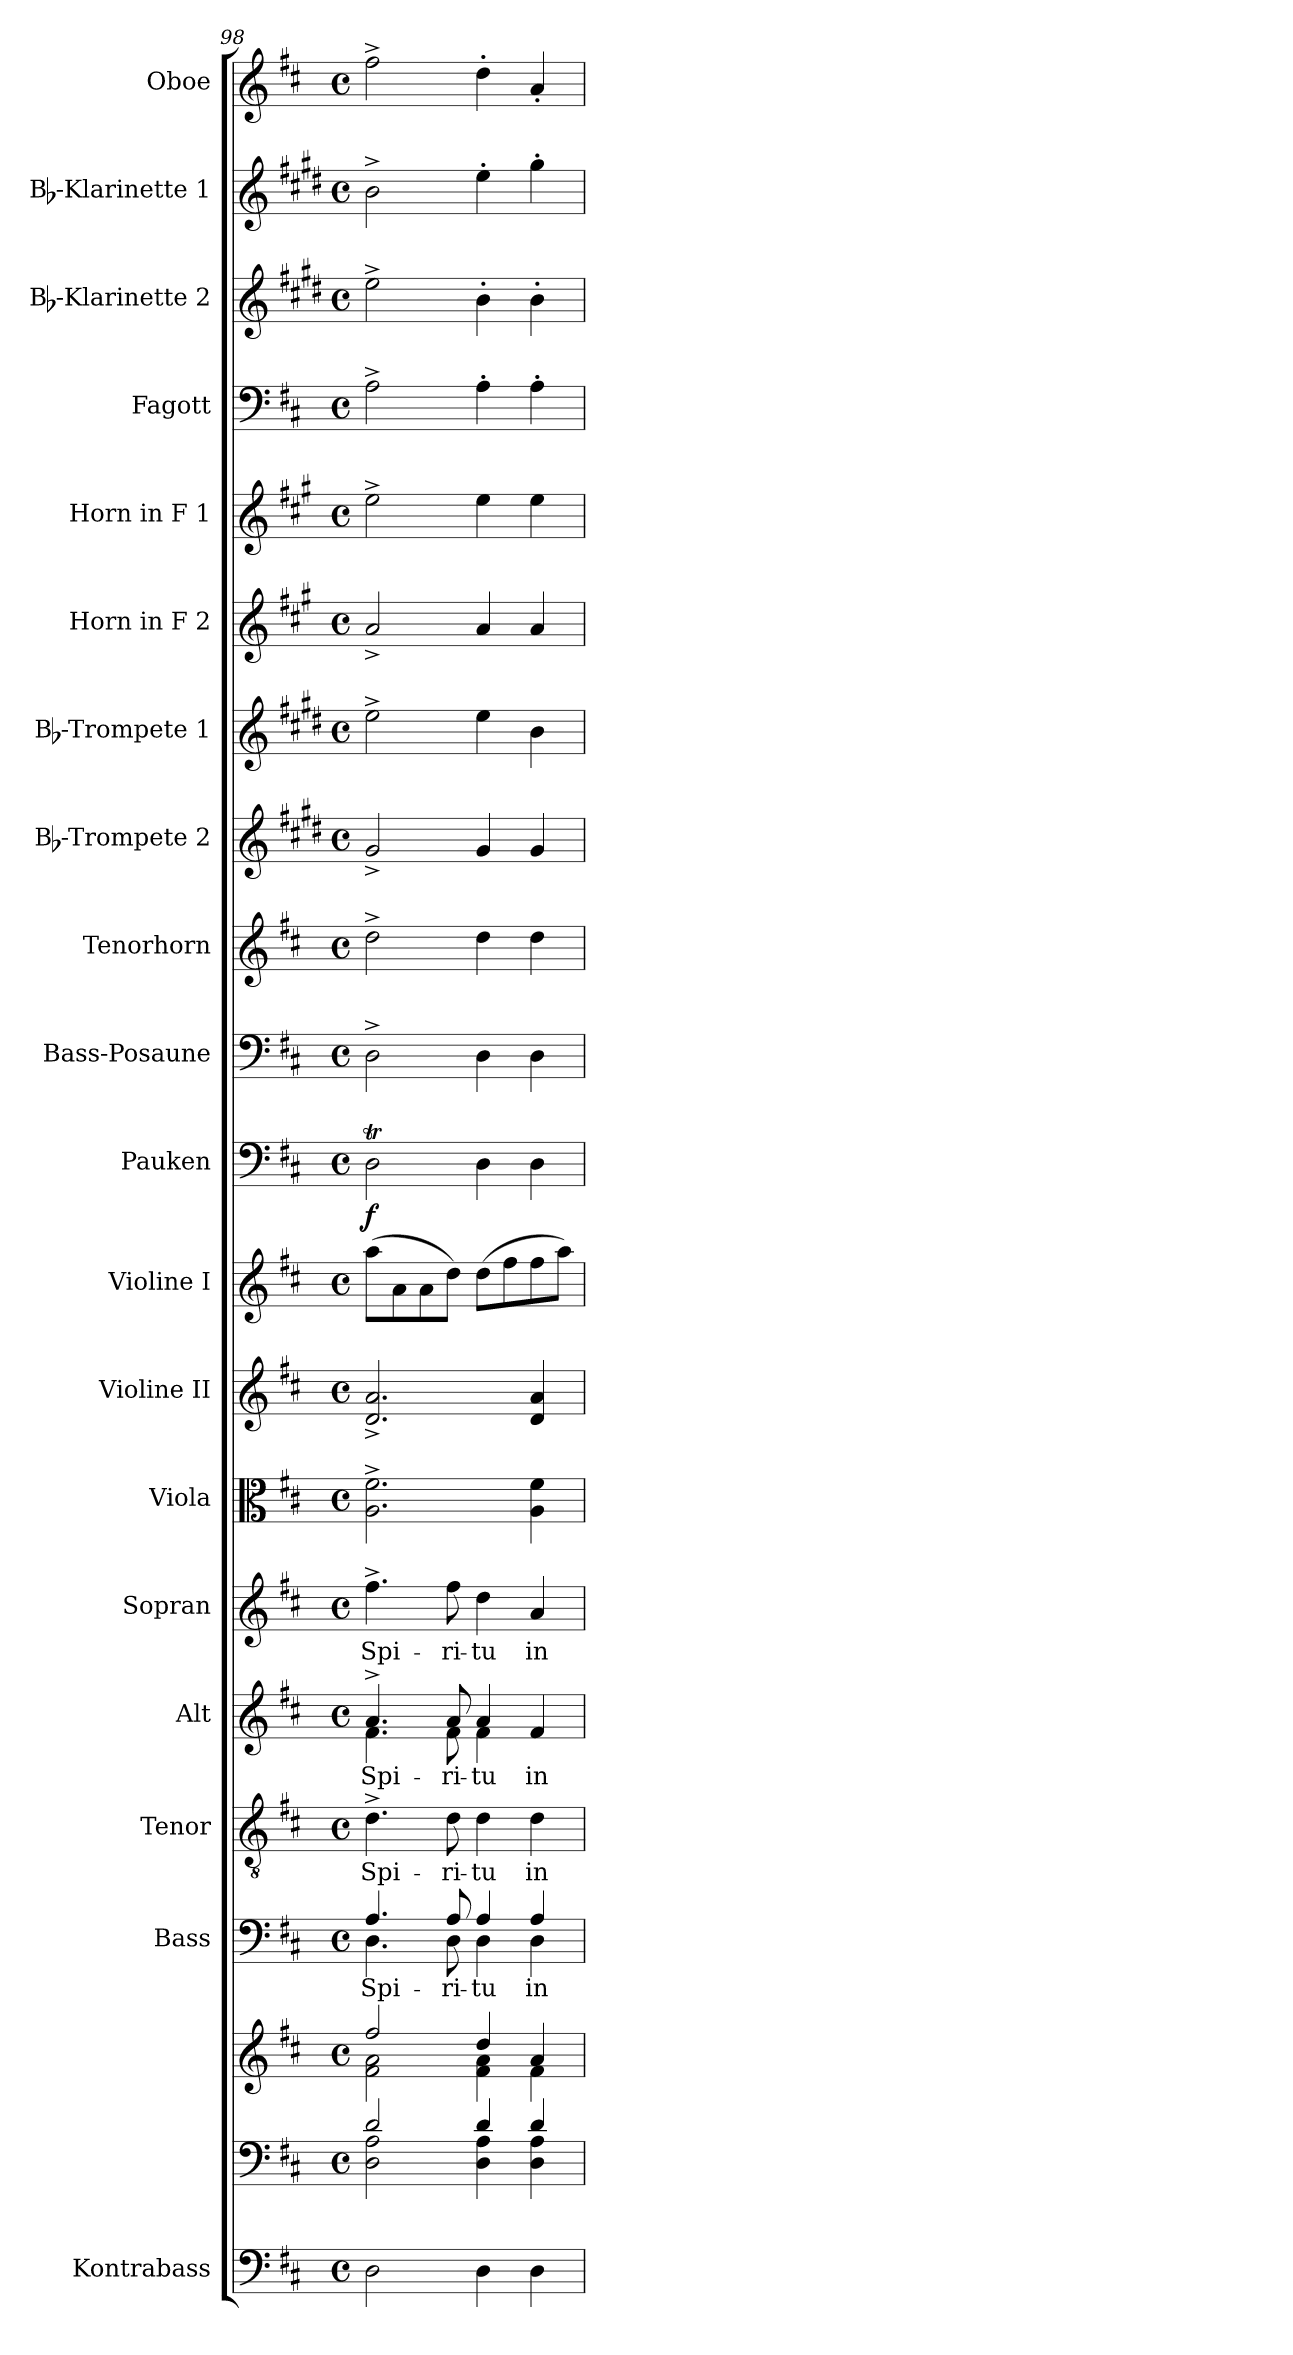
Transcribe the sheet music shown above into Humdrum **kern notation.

**kern	**kern	**kern	**kern	**text	**kern	**text	**kern	**text	**kern	**text	**kern	**kern	**kern	**kern	**dynam	**kern	**kern	**kern	**kern	**kern	**kern	**kern	**kern	**kern	**kern
*part20	*part19	*part19	*part18	*part18	*part17	*part17	*part16	*part16	*part15	*part15	*part14	*part13	*part12	*part11	*part11	*part10	*part9	*part8	*part7	*part6	*part5	*part4	*part3	*part2	*part1
*staff21	*staff20	*staff19	*staff18	*staff18	*staff17	*staff17	*staff16	*staff16	*staff15	*staff15	*staff14	*staff13	*staff12	*staff11	*staff11	*staff10	*staff9	*staff8	*staff7	*staff6	*staff5	*staff4	*staff3	*staff2	*staff1
*I"Kontrabass	*	*	*I"Bass	*	*I"Tenor	*	*I"Alt	*	*I"Sopran	*	*I"Viola	*I"Violine II	*I"Violine I	*I"Pauken	*	*I"Bass-Posaune	*I"Tenorhorn	*I"Bb-Trompete 2	*I"Bb-Trompete 1	*I"Horn in F 2	*I"Horn in F 1	*I"Fagott	*I"Bb-Klarinette 2	*I"Bb-Klarinette 1	*I"Oboe
*I'Kb.	*	*	*I'B.	*	*I'T.	*	*I'A.	*	*I'S.	*	*I'Vla.	*I'Vl. II	*I'Vl. I	*I'Pk.	*	*I'B. Pos.	*I'T. Hrn.	*I'Bb Trp. 2	*I'Bb Trp. 1	*	*	*I'Fg.	*I'Bb Kl. 2	*I'Bb Kl. 1	*I'Ob.
*clefF4	*clefF4	*clefG2	*clefF4	*	*clefGv2	*	*clefG2	*	*clefG2	*	*clefC3	*clefG2	*clefG2	*clefF4	*	*clefF4	*clefG2	*clefG2	*clefG2	*clefG2	*clefG2	*clefF4	*clefG2	*clefG2	*clefG2
*ITrd7c12	*	*	*	*	*	*	*	*	*	*	*	*	*	*	*	*	*ITrd8c14	*ITrd1c2	*ITrd1c2	*ITrd4c7	*ITrd4c7	*	*ITrd1c2	*ITrd1c2	*
*k[f#c#]	*k[f#c#]	*k[f#c#]	*k[f#c#]	*	*k[f#c#]	*	*k[f#c#]	*	*k[f#c#]	*	*k[f#c#]	*k[f#c#]	*k[f#c#]	*k[f#c#]	*	*k[f#c#]	*k[f#c#]	*k[f#c#]	*k[f#c#]	*k[f#c#]	*k[f#c#]	*k[f#c#]	*k[f#c#]	*k[f#c#]	*k[f#c#]
*D:	*D:	*D:	*D:	*	*D:	*	*D:	*	*D:	*	*D:	*D:	*D:	*D:	*	*D:	*D:	*D:	*D:	*D:	*D:	*D:	*D:	*D:	*D:
*M4/4	*M4/4	*M4/4	*M4/4	*	*M4/4	*	*M4/4	*	*M4/4	*	*M4/4	*M4/4	*M4/4	*M4/4	*	*M4/4	*M4/4	*M4/4	*M4/4	*M4/4	*M4/4	*M4/4	*M4/4	*M4/4	*M4/4
*met(c)	*met(c)	*met(c)	*met(c)	*	*met(c)	*	*met(c)	*	*met(c)	*	*met(c)	*met(c)	*met(c)	*met(c)	*	*met(c)	*met(c)	*met(c)	*met(c)	*met(c)	*met(c)	*met(c)	*met(c)	*met(c)	*met(c)
=98	=98	=98	=98	=98	=98	=98	=98	=98	=98	=98	=98	=98	=98	=98	=98	=98	=98	=98	=98	=98	=98	=98	=98	=98	=98
*	*^	*^	*	*	*	*	*	*	*	*	*	*	*	*	*	*	*	*	*	*	*	*	*	*	*
!	!	!	!	!	!	!LO:LY:b	!	!LO:LY:b	!	!LO:LY:b	!	!LO:LY:b	!	!	!	!	!LO:DY:b	!	!	!	!	!	!	!	!	!	!
*	*	*	*	*	*^	*	*	*	*^	*	*	*	*	*	*	*	*	*	*	*	*	*	*	*	*	*	*
2DD\	2d/	2D\ 2A\	2ff#/	2f#\ 2a\	4.A/	4.D\	Spi-	4.d^>\	Spi-	4.a^>/	4.f#\	Spi-	4.ff#^>\	Spi-	2.A\^> 2.f#\^>	2.d/^< 2.a/^<	(>8aa\L	2DT\	f	2D^>\	2d^>\	2f#^</	2dd^>\	2d^</	2a^>\	2A^>\	2dd^>\	2a^>\	2ff#^>\
.	.	.	.	.	.	.	.	.	.	.	.	.	.	.	.	.	8a\	.	.	.	.	.	.	.	.	.	.	.	.
.	.	.	.	.	.	.	.	.	.	.	.	.	.	.	.	.	8a\	.	.	.	.	.	.	.	.	.	.	.	.
!	!	!	!	!	!	!	!LO:LY:b	!	!LO:LY:b	!	!	!LO:LY:b	!	!LO:LY:b	!	!	!	!	!	!	!	!	!	!	!	!	!	!	!
.	.	.	.	.	8A/	8D\	-ri-	8d\	-ri-	8a/	8f#\	-ri-	8ff#\	-ri-	.	.	8dd\J)	.	.	.	.	.	.	.	.	.	.	.	.
!	!	!	!	!	!	!	!LO:LY:b	!	!LO:LY:b	!	!	!LO:LY:b	!	!LO:LY:b	!	!	!	!	!	!	!	!	!	!	!	!	!	!	!
4DD\	4d/	4D\ 4A\	4dd/	4f#\ 4a\	4A/	4D\	-tu	4d\	-tu	4a/	4f#\	-tu	4dd\	-tu	.	.	(>8dd\L	4D\	.	4D\	4d\	4f#/	4dd\	4d/	4a\	4A'>\	4a'>\	4dd'>\	4dd'>\
.	.	.	.	.	.	.	.	.	.	.	.	.	.	.	.	.	8ff#\	.	.	.	.	.	.	.	.	.	.	.	.
!	!	!	!	!	!	!	!LO:LY:b	!	!LO:LY:b	!	!	!LO:LY:b	!	!LO:LY:b	!	!	!	!	!	!	!	!	!	!	!	!	!	!	!
4DD\	4d/	4D\ 4A\	4a/	4f#\	4A/	4D\	in	4d\	in	4f#/	4ryy	in	4a/	in	4A\ 4f#\	4d/ 4a/	8ff#\	4D\	.	4D\	4d\	4f#/	4a\	4d/	4a\	4A'>\	4a'>\	4ff#'>\	4a'</
.	.	.	.	.	.	.	.	.	.	.	.	.	.	.	.	.	8aa\J)	.	.	.	.	.	.	.	.	.	.	.	.
*	*v	*v	*	*	*v	*v	*	*	*	*v	*v	*	*	*	*	*	*	*	*	*	*	*	*	*	*	*	*	*	*
*	*	*v	*v	*	*	*	*	*	*	*	*	*	*	*	*	*	*	*	*	*	*	*	*	*	*	*
=	=	=	=	=	=	=	=	=	=	=	=	=	=	=	=	=	=	=	=	=	=	=	=	=	=
*-	*-	*-	*-	*-	*-	*-	*-	*-	*-	*-	*-	*-	*-	*-	*-	*-	*-	*-	*-	*-	*-	*-	*-	*-	*-
